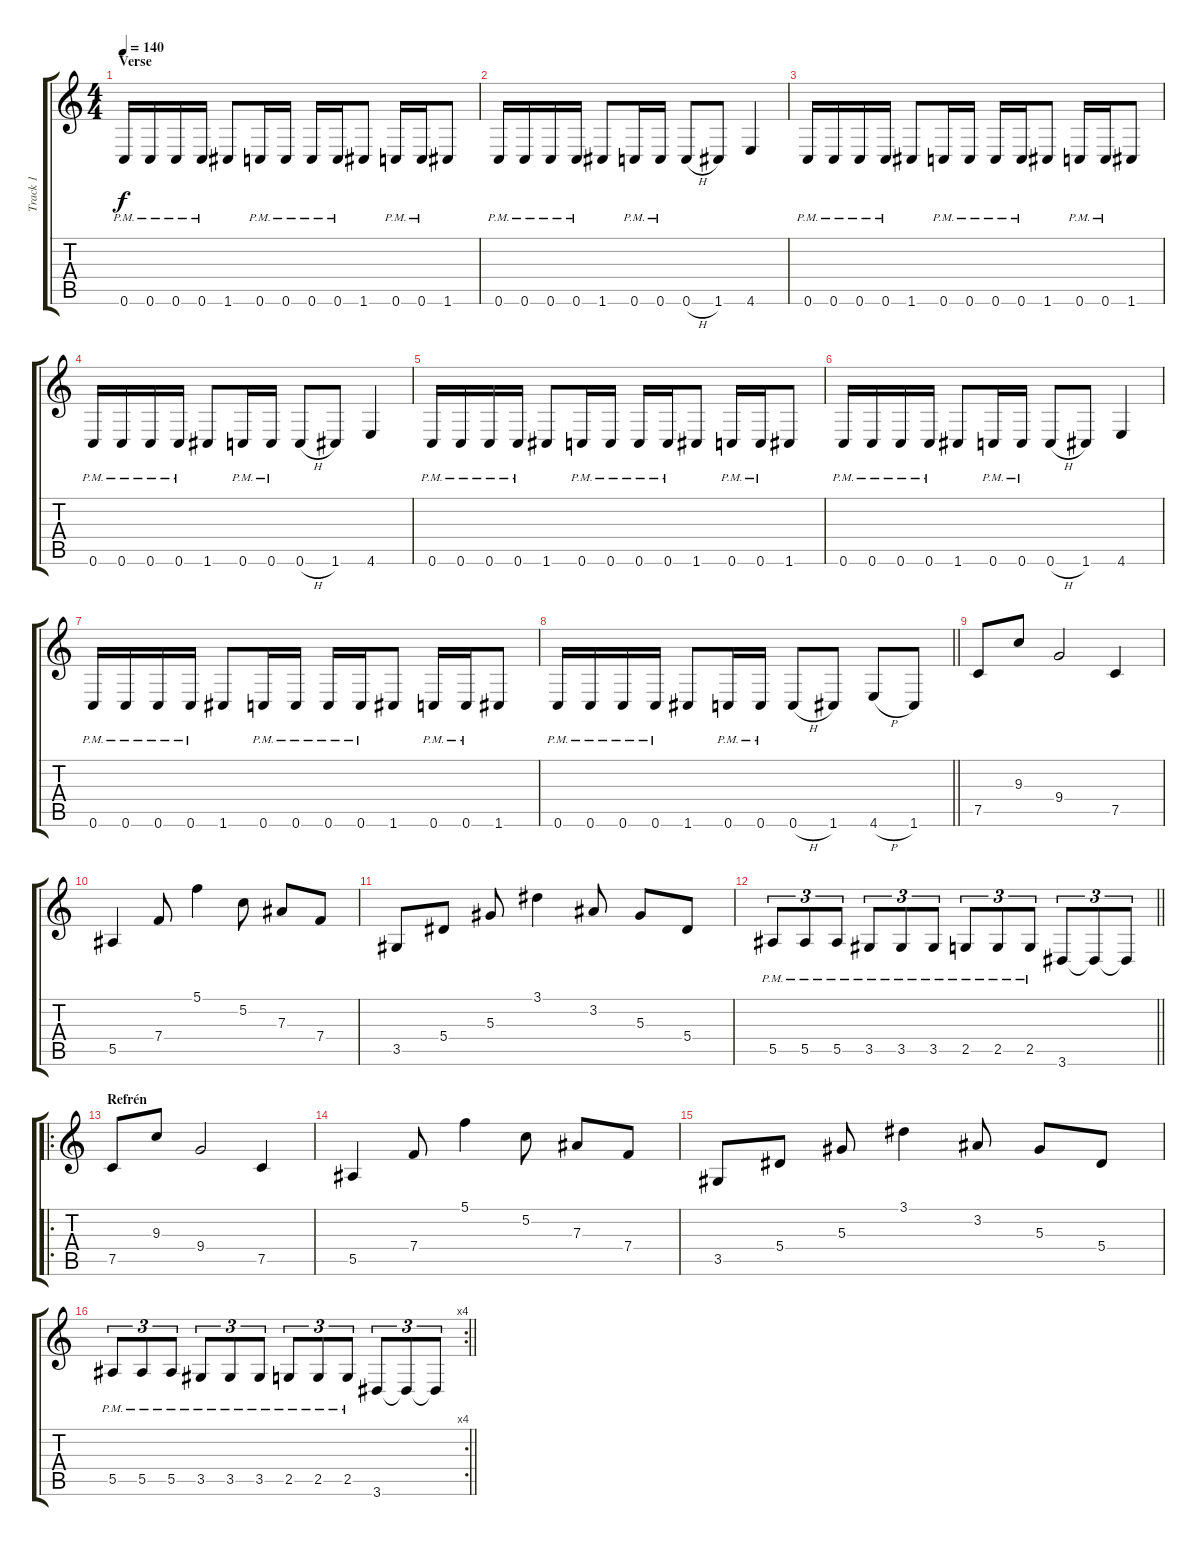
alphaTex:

\track ("Track 1" "Track 1") {instrument distortionguitar}
\staff {score tabs}
\tuning (C4 G3 Eb3 Bb2 F2 C2) {hide}
\ts (4 4)
\section ("" "Verse")
\tempo 140
\clef g2
\ks c
0.6{pm}.16{dy f} 0.6{pm}.16 0.6{pm}.16 0.6{pm}.16 1.6.8 0.6{pm}.16 0.6{pm}.16 0.6{pm}.16 0.6{pm}.16 1.6.8 0.6{pm}.16 0.6{pm}.16 1.6.8 |
0.6{pm}.16 0.6{pm}.16 0.6{pm}.16 0.6{pm}.16 1.6.8 0.6{pm}.16 0.6{pm}.16 0.6{h}.8 1.6.8 4.6.4 |
0.6{pm}.16 0.6{pm}.16 0.6{pm}.16 0.6{pm}.16 1.6.8 0.6{pm}.16 0.6{pm}.16 0.6{pm}.16 0.6{pm}.16 1.6.8 0.6{pm}.16 0.6{pm}.16 1.6.8 |
0.6{pm}.16 0.6{pm}.16 0.6{pm}.16 0.6{pm}.16 1.6.8 0.6{pm}.16 0.6{pm}.16 0.6{h}.8 1.6.8 4.6.4 |
0.6{pm}.16 0.6{pm}.16 0.6{pm}.16 0.6{pm}.16 1.6.8 0.6{pm}.16 0.6{pm}.16 0.6{pm}.16 0.6{pm}.16 1.6.8 0.6{pm}.16 0.6{pm}.16 1.6.8 |
0.6{pm}.16 0.6{pm}.16 0.6{pm}.16 0.6{pm}.16 1.6.8 0.6{pm}.16 0.6{pm}.16 0.6{h}.8 1.6.8 4.6.4 |
0.6{pm}.16 0.6{pm}.16 0.6{pm}.16 0.6{pm}.16 1.6.8 0.6{pm}.16 0.6{pm}.16 0.6{pm}.16 0.6{pm}.16 1.6.8 0.6{pm}.16 0.6{pm}.16 1.6.8 |
\barLineRight lightlight
0.6{pm}.16 0.6{pm}.16 0.6{pm}.16 0.6{pm}.16 1.6.8 0.6{pm}.16 0.6{pm}.16 0.6{h}.8 1.6.8 4.6{h}.8 1.6.8 |
7.5.8 9.3.8 9.4.2 7.5.4 |
5.5.4 7.4.8 5.1.4 5.2.8 7.3.8 7.4.8 |
3.5.8 5.4.8 5.3.8 3.1.4 3.2.8 5.3.8 5.4.8 |
\barLineRight lightlight
5.5{pm}.8{tu (3 2)} 5.5{pm}.8{tu (3 2)} 5.5{pm}.8{tu (3 2)} 3.5{pm}.8{tu (3 2)} 3.5{pm}.8{tu (3 2)} 3.5{pm}.8{tu (3 2)} 2.5{pm}.8{tu (3 2)} 2.5{pm}.8{tu (3 2)} 2.5{pm}.8{tu (3 2)} 3.6.8{tu (3 2)} 3.6{t}.8{tu (3 2)} 3.6{t}.8{tu (3 2)} |
\ro
\section ("" "Refrén")
7.5.8 9.3.8 9.4.2 7.5.4 |
5.5.4 7.4.8 5.1.4 5.2.8 7.3.8 7.4.8 |
3.5.8 5.4.8 5.3.8 3.1.4 3.2.8 5.3.8 5.4.8 |
\rc 4
\barLineRight lightlight
5.5{pm}.8{tu (3 2)} 5.5{pm}.8{tu (3 2)} 5.5{pm}.8{tu (3 2)} 3.5{pm}.8{tu (3 2)} 3.5{pm}.8{tu (3 2)} 3.5{pm}.8{tu (3 2)} 2.5{pm}.8{tu (3 2)} 2.5{pm}.8{tu (3 2)} 2.5{pm}.8{tu (3 2)} 3.6.8{tu (3 2)} 3.6{t}.8{tu (3 2)} 3.6{t}.8{tu (3 2)}
